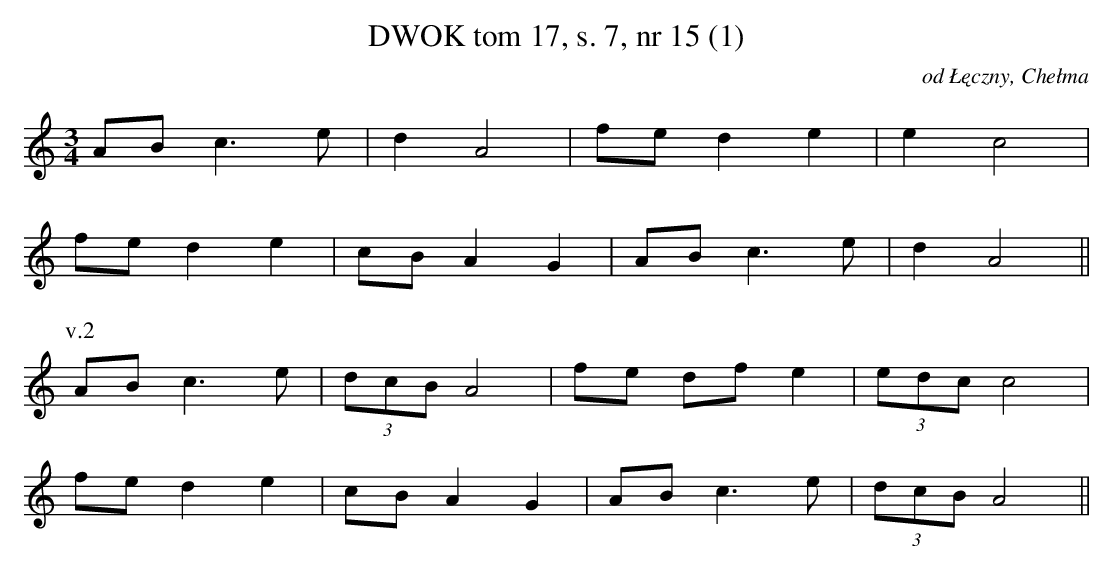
X:1
T:DWOK tom 17, s. 7, nr 15 (1)
O:od Łęczny, Chełma
L:1/16
M:3/4
K:C
A2B2 c6e2|d4 A8|f2e2 d4 e4|e4 c8|
f2e2 d4 e4|c2B2 A4 G4|A2B2 c6e2|d4 A8||
P:v.2
A2B2 c6e2|(3d2c2B2 A8|f2e2 d2f2 e4|(3e2d2c2 c8|
f2e2 d4 e4|c2B2 A4 G4|A2B2 c6e2|(3d2c2B2 A8||
